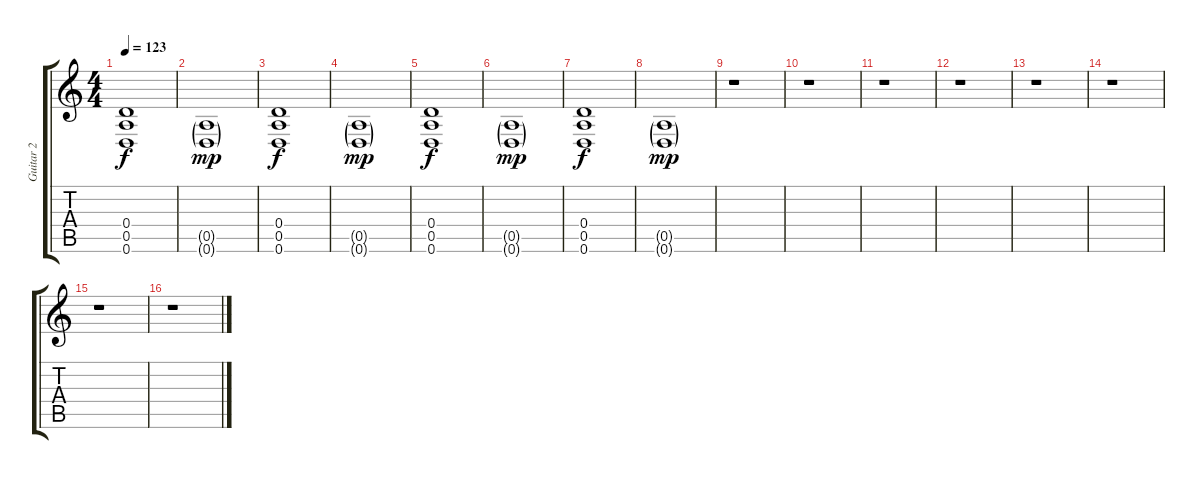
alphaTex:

\track ("Guitar 2" "Guitar 2") {instrument distortionguitar}
\staff {score tabs}
\tuning (E4 B3 G3 D3 A2 D2) {hide}
\ts (4 4)
\tempo 123
\clef g2
\ks c
(0.4 0.5 0.6).1{dy f} |
(0.5{g} 0.6{g}).1{dy mp} |
(0.4 0.5 0.6).1{dy f} |
(0.5{g} 0.6{g}).1{dy mp} |
(0.4 0.5 0.6).1{dy f} |
(0.5{g} 0.6{g}).1{dy mp} |
(0.4 0.5 0.6).1{dy f} |
(0.5{g} 0.6{g}).1{dy mp} |
r.1 |
r.1 |
r.1 |
r.1 |
r.1 |
r.1 |
r.1 |
r.1
